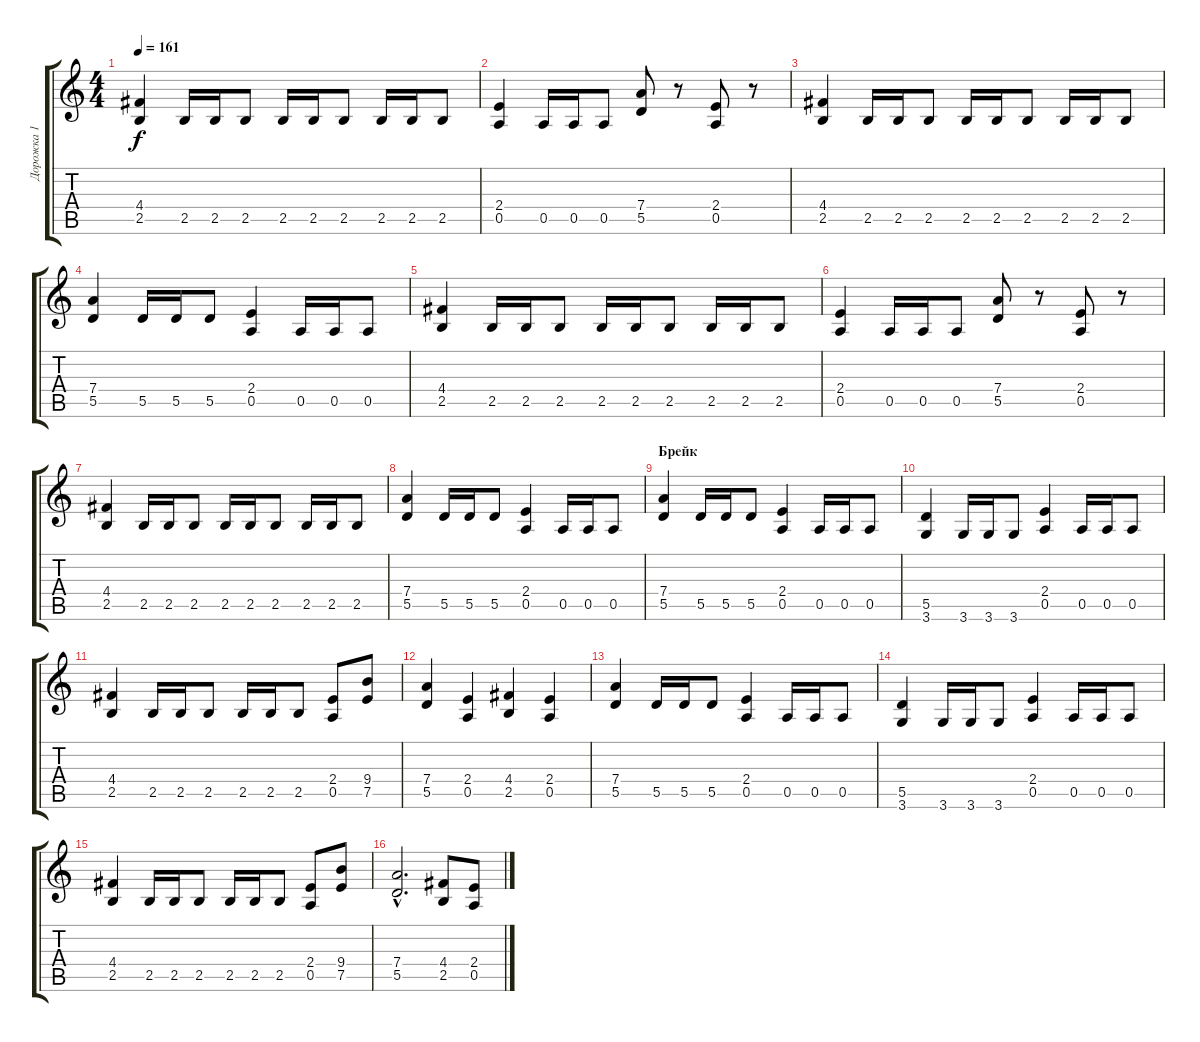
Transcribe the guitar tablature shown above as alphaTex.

\track ("Дорожка 1" "Дорожка 1") {instrument overdrivenguitar}
\staff {score tabs}
\tuning (E4 B3 G3 D3 A2 E2) {hide}
\ts (4 4)
\tempo 161
\clef g2
\ks c
(4.4 2.5).4{dy f} 2.5.16 2.5.16 2.5.8 2.5.16 2.5.16 2.5.8 2.5.16 2.5.16 2.5.8 |
(2.4 0.5).4 0.5.16 0.5.16 0.5.8 (7.4 5.5).8 r.8 (2.4 0.5).8 r.8 |
(4.4 2.5).4 2.5.16 2.5.16 2.5.8 2.5.16 2.5.16 2.5.8 2.5.16 2.5.16 2.5.8 |
(7.4 5.5).4 5.5.16 5.5.16 5.5.8 (2.4 0.5).4 0.5.16 0.5.16 0.5.8 |
(4.4 2.5).4 2.5.16 2.5.16 2.5.8 2.5.16 2.5.16 2.5.8 2.5.16 2.5.16 2.5.8 |
(2.4 0.5).4 0.5.16 0.5.16 0.5.8 (7.4 5.5).8 r.8 (2.4 0.5).8 r.8 |
(4.4 2.5).4 2.5.16 2.5.16 2.5.8 2.5.16 2.5.16 2.5.8 2.5.16 2.5.16 2.5.8 |
(7.4 5.5).4 5.5.16 5.5.16 5.5.8 (2.4 0.5).4 0.5.16 0.5.16 0.5.8 |
\section ("" "Брейк")
(7.4 5.5).4 5.5.16 5.5.16 5.5.8 (2.4 0.5).4 0.5.16 0.5.16 0.5.8 |
(5.5 3.6).4 3.6.16 3.6.16 3.6.8 (2.4 0.5).4 0.5.16 0.5.16 0.5.8 |
(4.4 2.5).4 2.5.16 2.5.16 2.5.8 2.5.16 2.5.16 2.5.8 (2.4 0.5).8 (9.4 7.5).8 |
(7.4 5.5).4 (2.4 0.5).4 (4.4 2.5).4 (2.4 0.5).4 |
(7.4 5.5).4 5.5.16 5.5.16 5.5.8 (2.4 0.5).4 0.5.16 0.5.16 0.5.8 |
(5.5 3.6).4 3.6.16 3.6.16 3.6.8 (2.4 0.5).4 0.5.16 0.5.16 0.5.8 |
(4.4 2.5).4 2.5.16 2.5.16 2.5.8 2.5.16 2.5.16 2.5.8 (2.4 0.5).8 (9.4 7.5).8 |
(7.4{hac} 5.5{hac}).2{d} (4.4 2.5).8 (2.4 0.5).8
